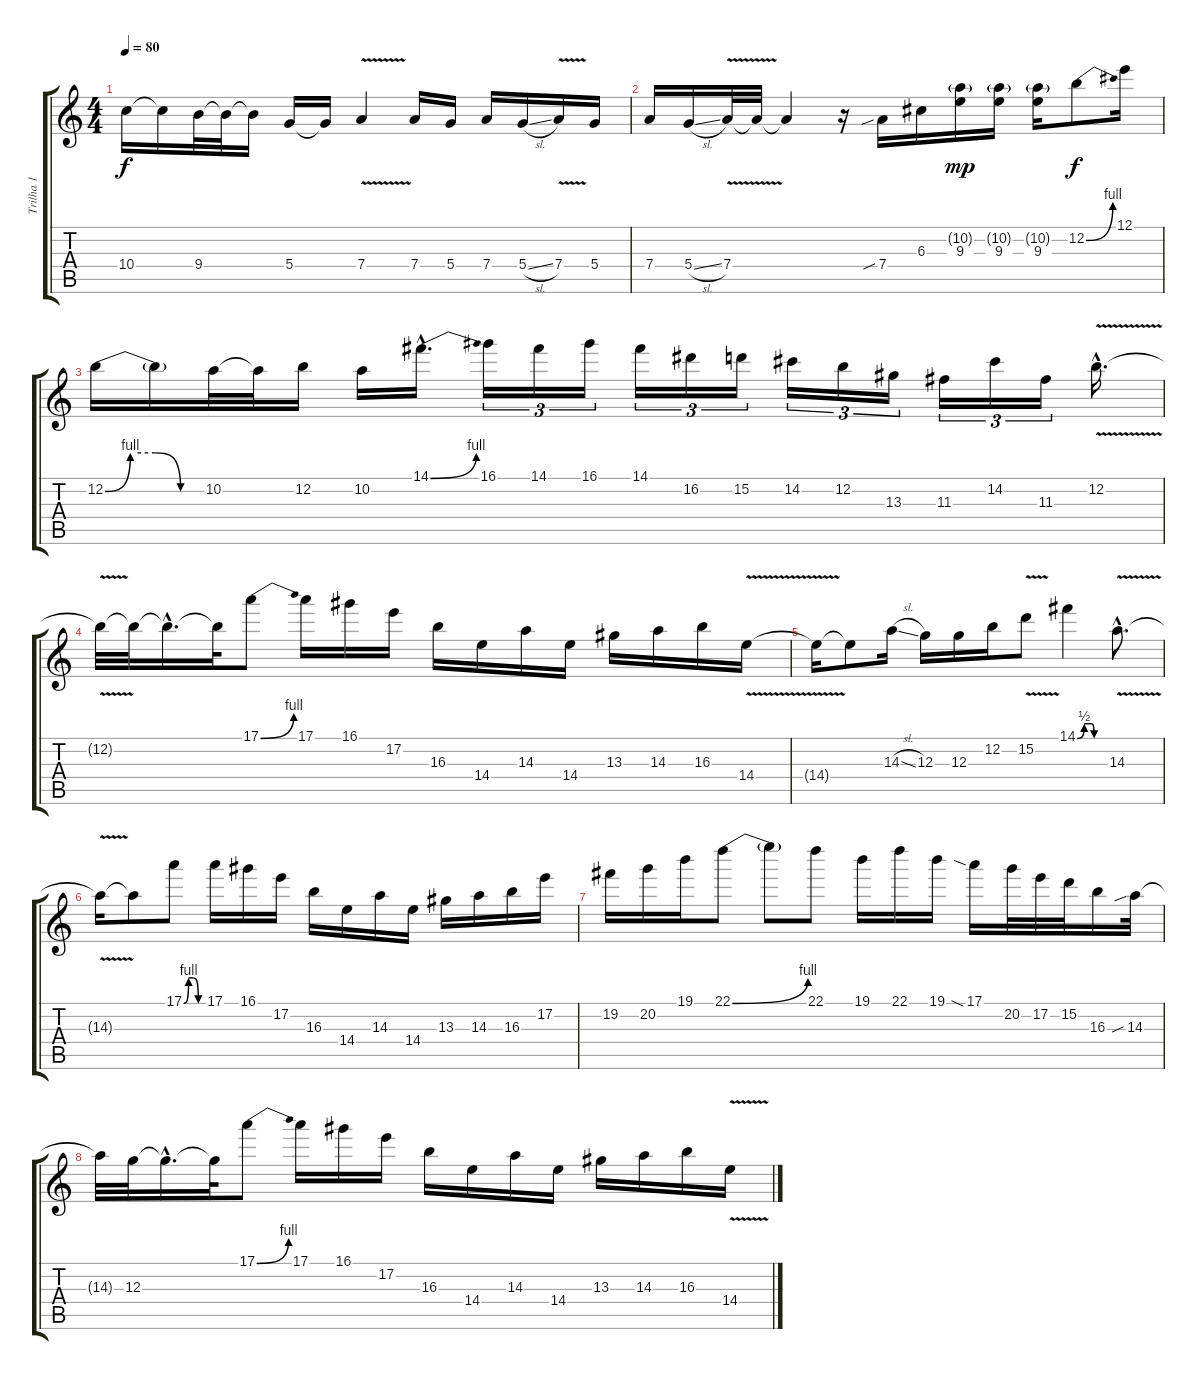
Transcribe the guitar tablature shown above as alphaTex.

\track ("Trilha 1" "Trilha 1") {instrument distortionguitar}
\staff {score tabs}
\tuning (E4 B3 G3 D3 A2 E2) {hide}
\ts (4 4)
\tempo 80
\clef g2
\ks c
10.4.16{dy f} 10.4{t}.16 9.4.32 9.4{t}.32 9.4{t}.16 5.4.16 5.4{t}.16 7.4{v}.4 7.4.16 5.4.16 7.4.16 5.4{sl}.16 7.4{v}.16 5.4.16 |
7.4.16 5.4{sl}.16 7.4{v}.32 7.4{t}.32 7.4{t}.4 r.16 7.4{sib}.16 6.3.16 (10.2{g} 9.3).16{dy mp} (10.2{g} 9.3).16 (10.2{g} 9.3).16 12.2{be (bend 0 0 60 4)}.8{dy f} 12.1.16 |
12.2{be (custom 0 0 15 4 30 4 45 0 60 0)}.16 12.2{t}.16 10.2.32 10.2{t}.32 12.2.16 10.2.16 14.1{be (bend 0 0 60 4) hac}.16{d} 16.1.16{tu (3 2)} 14.1.16{tu (3 2)} 16.1.16{tu (3 2)} 14.1.16{tu (3 2)} 16.2.16{tu (3 2)} 15.2.16{tu (3 2)} 14.2.16{tu (3 2)} 12.2.16{tu (3 2)} 13.3.16{tu (3 2)} 11.3.16{tu (3 2)} 14.2.16{tu (3 2)} 11.3.16{tu (3 2)} 12.2{v hac}.16{d} |
12.2{t}.32 12.2{t}.32 12.2{hac t}.16{d} 12.2{t}.32 17.1{be (bend 0 0 60 4)}.8 17.1.16 16.1.16 17.2.16 16.3.16 14.4.16 14.3.16 14.4.16 13.3.16 14.3.16 16.3.16 14.4{v}.16 |
14.4{t}.16 14.4{t}.8 14.3{sl}.16 12.3.16 12.3.16 12.2.16 15.2{v}.8 14.1{be (custom 0 0 15 2 30 2 36 0 42 0 51 0 60 0)}.4 14.3{v hac}.8{d} |
14.3{t}.16 14.3{t}.8 17.1{be (custom 0 0 15 4 30 4 45 0 60 0)}.8 17.1.16 16.1.16 17.2.16 16.3.16 14.4.16 14.3.16 14.4.16 13.3.16 14.3.16 16.3.16 17.2.16 |
19.2.16 20.2.16 19.1.16 22.1{be (bend 0 0 60 4)}.8 22.1{t}.8 22.1.8 19.1.16 22.1.16 19.1.16 17.1{sia}.16 20.2.32 17.2.32 15.2.32 16.3.16 14.3{sib}.32 |
14.3{t}.32 12.3.32 12.3{hac t}.16{d} 12.3{t}.32 17.1{be (bend 0 0 60 4)}.8 17.1.16 16.1.16 17.2.16 16.3.16 14.4.16 14.3.16 14.4.16 13.3.16 14.3.16 16.3.16 14.4{v}.16
